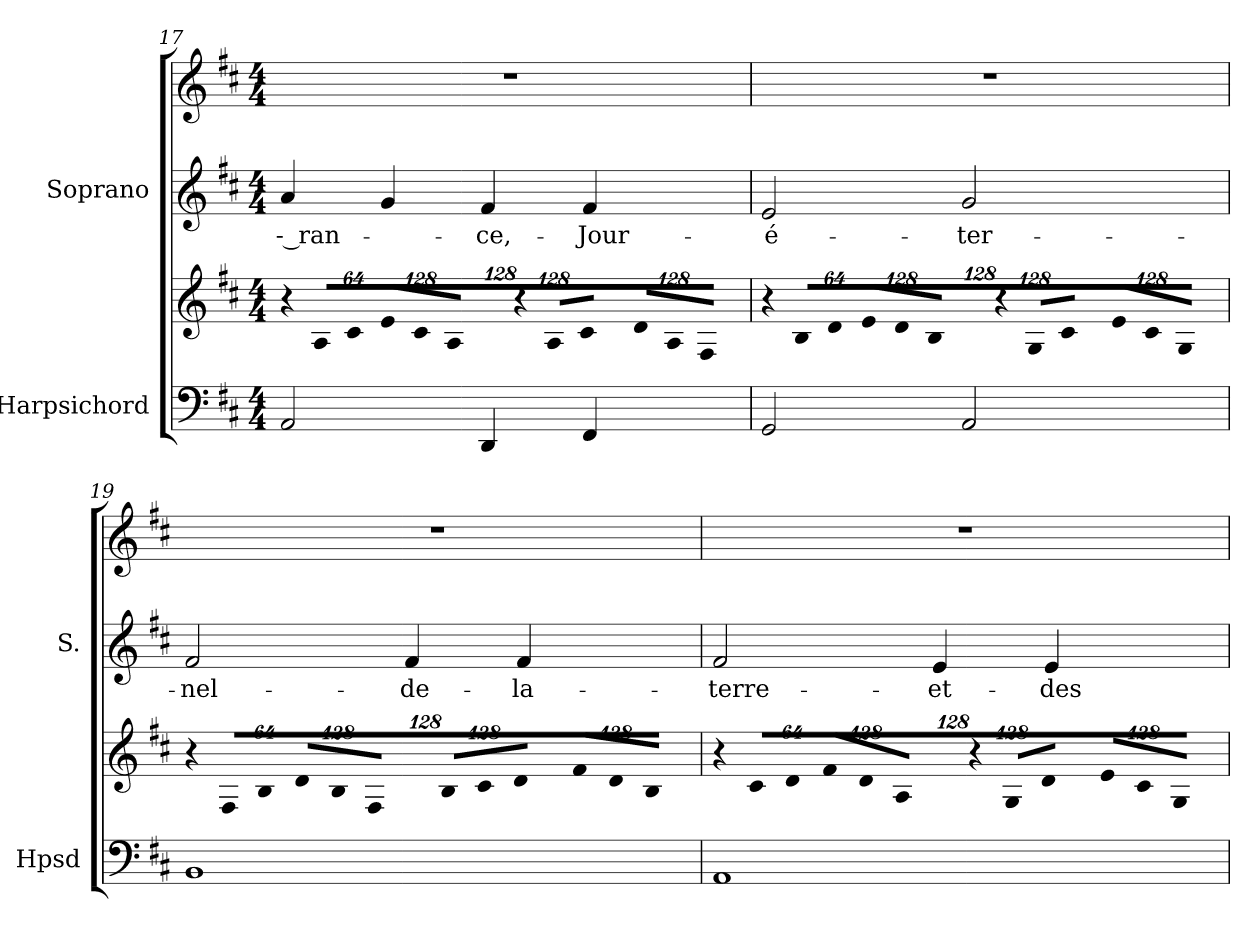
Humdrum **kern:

**kern	**kern	**kern	**text	**kern
*part2	*part2	*part1	*part1	*part1
*staff4	*staff3	*staff2	*staff2	*staff1
*I"Harpsichord	*	*I"Soprano	*	*
*I'Hpsd	*	*I'S.	*	*
!!LO:LB:g=z
*clefF4	*clefG2	*clefG2	*	*clefG2
*k[f#c#]	*k[f#c#]	*k[f#c#]	*	*k[f#c#]
*D:	*D:	*D:	*	*D:
*M4/4	*M4/4	*M4/4	*	*M4/4
*	*Xbrackettup	*	*	*
=17	=17	=17	=17	=17
!	!LO:N:vis=8	!	!	!
!	!	!	!LO:LY:b:color=#000000	!
2AAi/	1024%85r	4ai/	-- ran-	1r
!	!LO:N:vis=8	!	!	!
.	1024%85Ai/L	.	.	.
!	!LO:N:vis=8	!	!	!
.	512%43c#i/J	.	.	.
!	!LO:N:vis=8	!	!	!
.	1024%85ei/L	4gi/	.	.
!	!LO:N:vis=8	!	!	!
.	1024%85c#i/	.	.	.
!	!LO:N:vis=8	!	!	!
.	512%43Ai/J	.	.	.
!	!LO:N:vis=8	!	!	!
!	!	!	!LO:LY:b:color=#000000	!
4DDi/	1024%85r	4f#i/	-ce,-	.
!	!LO:N:vis=8	!	!	!
.	1024%85Ai/L	.	.	.
!	!LO:N:vis=8	!	!	!
.	512%43c#i/J	.	.	.
!	!LO:N:vis=8	!	!	!
!	!	!	!LO:LY:b:color=#000000	!
4FF#i/	1024%85di/L	4f#i/	-Jour-	.
!	!LO:N:vis=8	!	!	!
.	1024%85Ai/	.	.	.
!	!LO:N:vis=8	!	!	!
.	512%43F#i/J	.	.	.
=18	=18	=18	=18	=18
!	!LO:N:vis=8	!	!	!
!	!	!	!LO:LY:b:color=#000000	!
2GGi/	1024%85r	2ei/	-é-	1r
!	!LO:N:vis=8	!	!	!
.	1024%85Bi/L	.	.	.
!	!LO:N:vis=8	!	!	!
.	512%43di/J	.	.	.
!	!LO:N:vis=8	!	!	!
.	1024%85ei/L	.	.	.
!	!LO:N:vis=8	!	!	!
.	1024%85di/	.	.	.
!	!LO:N:vis=8	!	!	!
.	512%43Bi/J	.	.	.
!	!LO:N:vis=8	!	!	!
!	!	!	!LO:LY:b:color=#000000	!
2AAi/	1024%85r	2gi/	-ter-	.
!	!LO:N:vis=8	!	!	!
.	1024%85Gi/L	.	.	.
!	!LO:N:vis=8	!	!	!
.	512%43c#i/J	.	.	.
!	!LO:N:vis=8	!	!	!
.	1024%85ei/L	.	.	.
!	!LO:N:vis=8	!	!	!
.	1024%85c#i/	.	.	.
!	!LO:N:vis=8	!	!	!
.	512%43Gi/J	.	.	.
=19	=19	=19	=19	=19
!	!LO:N:vis=8	!	!	!
!	!	!	!LO:LY:b:color=#000000	!
1BBi	1024%85r	2f#i/	-nel-	1r
!	!LO:N:vis=8	!	!	!
.	1024%85F#i/L	.	.	.
!	!LO:N:vis=8	!	!	!
.	512%43Bi/J	.	.	.
!	!LO:N:vis=8	!	!	!
.	1024%85di/L	.	.	.
!	!LO:N:vis=8	!	!	!
.	1024%85Bi/	.	.	.
!	!LO:N:vis=8	!	!	!
.	512%43F#i/J	.	.	.
!	!LO:N:vis=8	!	!	!
!	!	!	!LO:LY:b:color=#000000	!
.	1024%85Bi/L	4f#i/	-de-	.
!	!LO:N:vis=8	!	!	!
.	1024%85c#i/	.	.	.
!	!LO:N:vis=8	!	!	!
.	512%43di/J	.	.	.
!	!LO:N:vis=8	!	!	!
!	!	!	!LO:LY:b:color=#000000	!
.	1024%85f#i/L	4f#i/	-la-	.
!	!LO:N:vis=8	!	!	!
.	1024%85di/	.	.	.
!	!LO:N:vis=8	!	!	!
.	512%43Bi/J	.	.	.
=20	=20	=20	=20	=20
!	!LO:N:vis=8	!	!	!
!	!	!	!LO:LY:b:color=#000000	!
1AAi	1024%85r	2f#i/	-terre-	1r
!	!LO:N:vis=8	!	!	!
.	1024%85c#i/L	.	.	.
!	!LO:N:vis=8	!	!	!
.	512%43di/J	.	.	.
!	!LO:N:vis=8	!	!	!
.	1024%85f#i/L	.	.	.
!	!LO:N:vis=8	!	!	!
.	1024%85di/	.	.	.
!	!LO:N:vis=8	!	!	!
.	512%43Ai/J	.	.	.
!	!LO:N:vis=8	!	!	!
!	!	!	!LO:LY:b:color=#000000	!
.	1024%85r	4ei/	-et-	.
!	!LO:N:vis=8	!	!	!
.	1024%85Gi/L	.	.	.
!	!LO:N:vis=8	!	!	!
.	512%43di/J	.	.	.
!	!LO:N:vis=8	!	!	!
!	!	!	!LO:LY:b:color=#000000	!
.	1024%85ei/L	4ei/	-des-	.
!	!LO:N:vis=8	!	!	!
.	1024%85c#i/	.	.	.
!	!LO:N:vis=8	!	!	!
.	512%43Gi/J	.	.	.
=	=	=	=	=
*-	*-	*-	*-	*-
